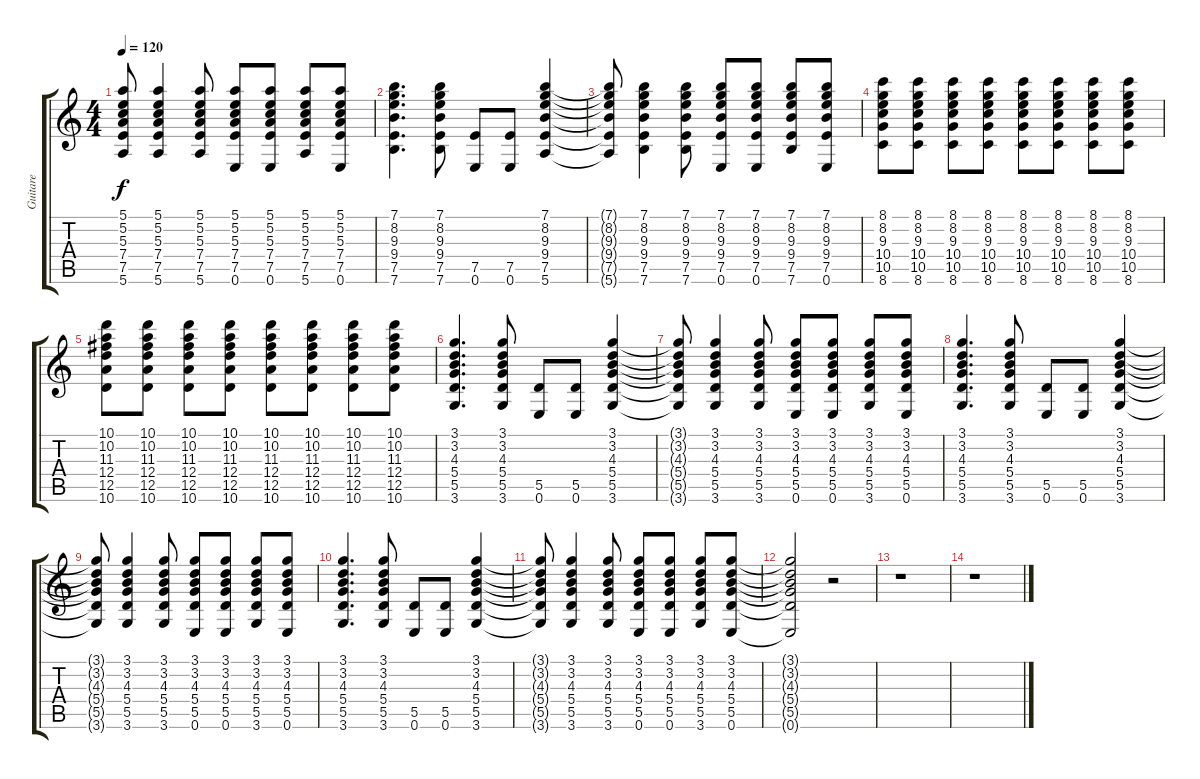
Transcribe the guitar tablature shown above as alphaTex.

\track ("Guitare" "Guitare") {instrument acousticguitarsteel}
\staff {score tabs}
\tuning (E4 B3 G3 D3 A2 E2) {hide}
\ts (4 4)
\tempo 120
\clef g2
\ks c
(5.1{t} 5.2{t} 5.3{t} 7.4{t} 7.5{t} 5.6{t}).8{dy f} (5.1 5.2 5.3 7.4 7.5 5.6).4 (5.1 5.2 5.3 7.4 7.5 5.6).8 (5.1 5.2 5.3 7.4 7.5 0.6).8 (5.1 5.2 5.3 7.4 7.5 0.6).8 (5.1 5.2 5.3 7.4 7.5 5.6).8 (5.1 5.2 5.3 7.4 7.5 0.6).8 |
(7.1 8.2 9.3 9.4 7.5 7.6).4{d} (7.1 8.2 9.3 9.4 7.5 7.6).8 (7.5 0.6).8 (7.5 0.6).8 (7.1 8.2 9.3 9.4 7.5 5.6).4 |
(7.1{t} 8.2{t} 9.3{t} 9.4{t} 7.5{t} 5.6{t}).8 (7.1 8.2 9.3 9.4 7.5 7.6).4 (7.1 8.2 9.3 9.4 7.5 7.6).8 (7.1 8.2 9.3 9.4 7.5 0.6).8 (7.1 8.2 9.3 9.4 7.5 0.6).8 (7.1 8.2 9.3 9.4 7.5 7.6).8 (7.1 8.2 9.3 9.4 7.5 0.6).8 |
(8.1 8.2 9.3 10.4 10.5 8.6).8 (8.1 8.2 9.3 10.4 10.5 8.6).8 (8.1 8.2 9.3 10.4 10.5 8.6).8 (8.1 8.2 9.3 10.4 10.5 8.6).8 (8.1 8.2 9.3 10.4 10.5 8.6).8 (8.1 8.2 9.3 10.4 10.5 8.6).8 (8.1 8.2 9.3 10.4 10.5 8.6).8 (8.1 8.2 9.3 10.4 10.5 8.6).8 |
(10.1 10.2 11.3 12.4 12.5 10.6).8 (10.1 10.2 11.3 12.4 12.5 10.6).8 (10.1 10.2 11.3 12.4 12.5 10.6).8 (10.1 10.2 11.3 12.4 12.5 10.6).8 (10.1 10.2 11.3 12.4 12.5 10.6).8 (10.1 10.2 11.3 12.4 12.5 10.6).8 (10.1 10.2 11.3 12.4 12.5 10.6).8 (10.1 10.2 11.3 12.4 12.5 10.6).8 |
(3.1 3.2 4.3 5.4 5.5 3.6).4{d} (3.1 3.2 4.3 5.4 5.5 3.6).8 (5.5 0.6).8 (5.5 0.6).8 (3.1 3.2 4.3 5.4 5.5 3.6).4 |
(3.1{t} 3.2{t} 4.3{t} 5.4{t} 5.5{t} 3.6{t}).8 (3.1 3.2 4.3 5.4 5.5 3.6).4 (3.1 3.2 4.3 5.4 5.5 3.6).8 (3.1 3.2 4.3 5.4 5.5 0.6).8 (3.1 3.2 4.3 5.4 5.5 0.6).8 (3.1 3.2 4.3 5.4 5.5 3.6).8 (3.1 3.2 4.3 5.4 5.5 0.6).8 |
(3.1 3.2 4.3 5.4 5.5 3.6).4{d} (3.1 3.2 4.3 5.4 5.5 3.6).8 (5.5 0.6).8 (5.5 0.6).8 (3.1 3.2 4.3 5.4 5.5 3.6).4 |
(3.1{t} 3.2{t} 4.3{t} 5.4{t} 5.5{t} 3.6{t}).8 (3.1 3.2 4.3 5.4 5.5 3.6).4 (3.1 3.2 4.3 5.4 5.5 3.6).8 (3.1 3.2 4.3 5.4 5.5 0.6).8 (3.1 3.2 4.3 5.4 5.5 0.6).8 (3.1 3.2 4.3 5.4 5.5 3.6).8 (3.1 3.2 4.3 5.4 5.5 0.6).8 |
(3.1 3.2 4.3 5.4 5.5 3.6).4{d} (3.1 3.2 4.3 5.4 5.5 3.6).8 (5.5 0.6).8 (5.5 0.6).8 (3.1 3.2 4.3 5.4 5.5 3.6).4 |
(3.1{t} 3.2{t} 4.3{t} 5.4{t} 5.5{t} 3.6{t}).8 (3.1 3.2 4.3 5.4 5.5 3.6).4 (3.1 3.2 4.3 5.4 5.5 3.6).8 (3.1 3.2 4.3 5.4 5.5 0.6).8 (3.1 3.2 4.3 5.4 5.5 0.6).8 (3.1 3.2 4.3 5.4 5.5 3.6).8 (3.1 3.2 4.3 5.4 5.5 0.6).8 |
(3.1{t} 3.2{t} 4.3{t} 5.4{t} 5.5{t} 0.6{t}).2 r.2 |
r.1 |
r.1
